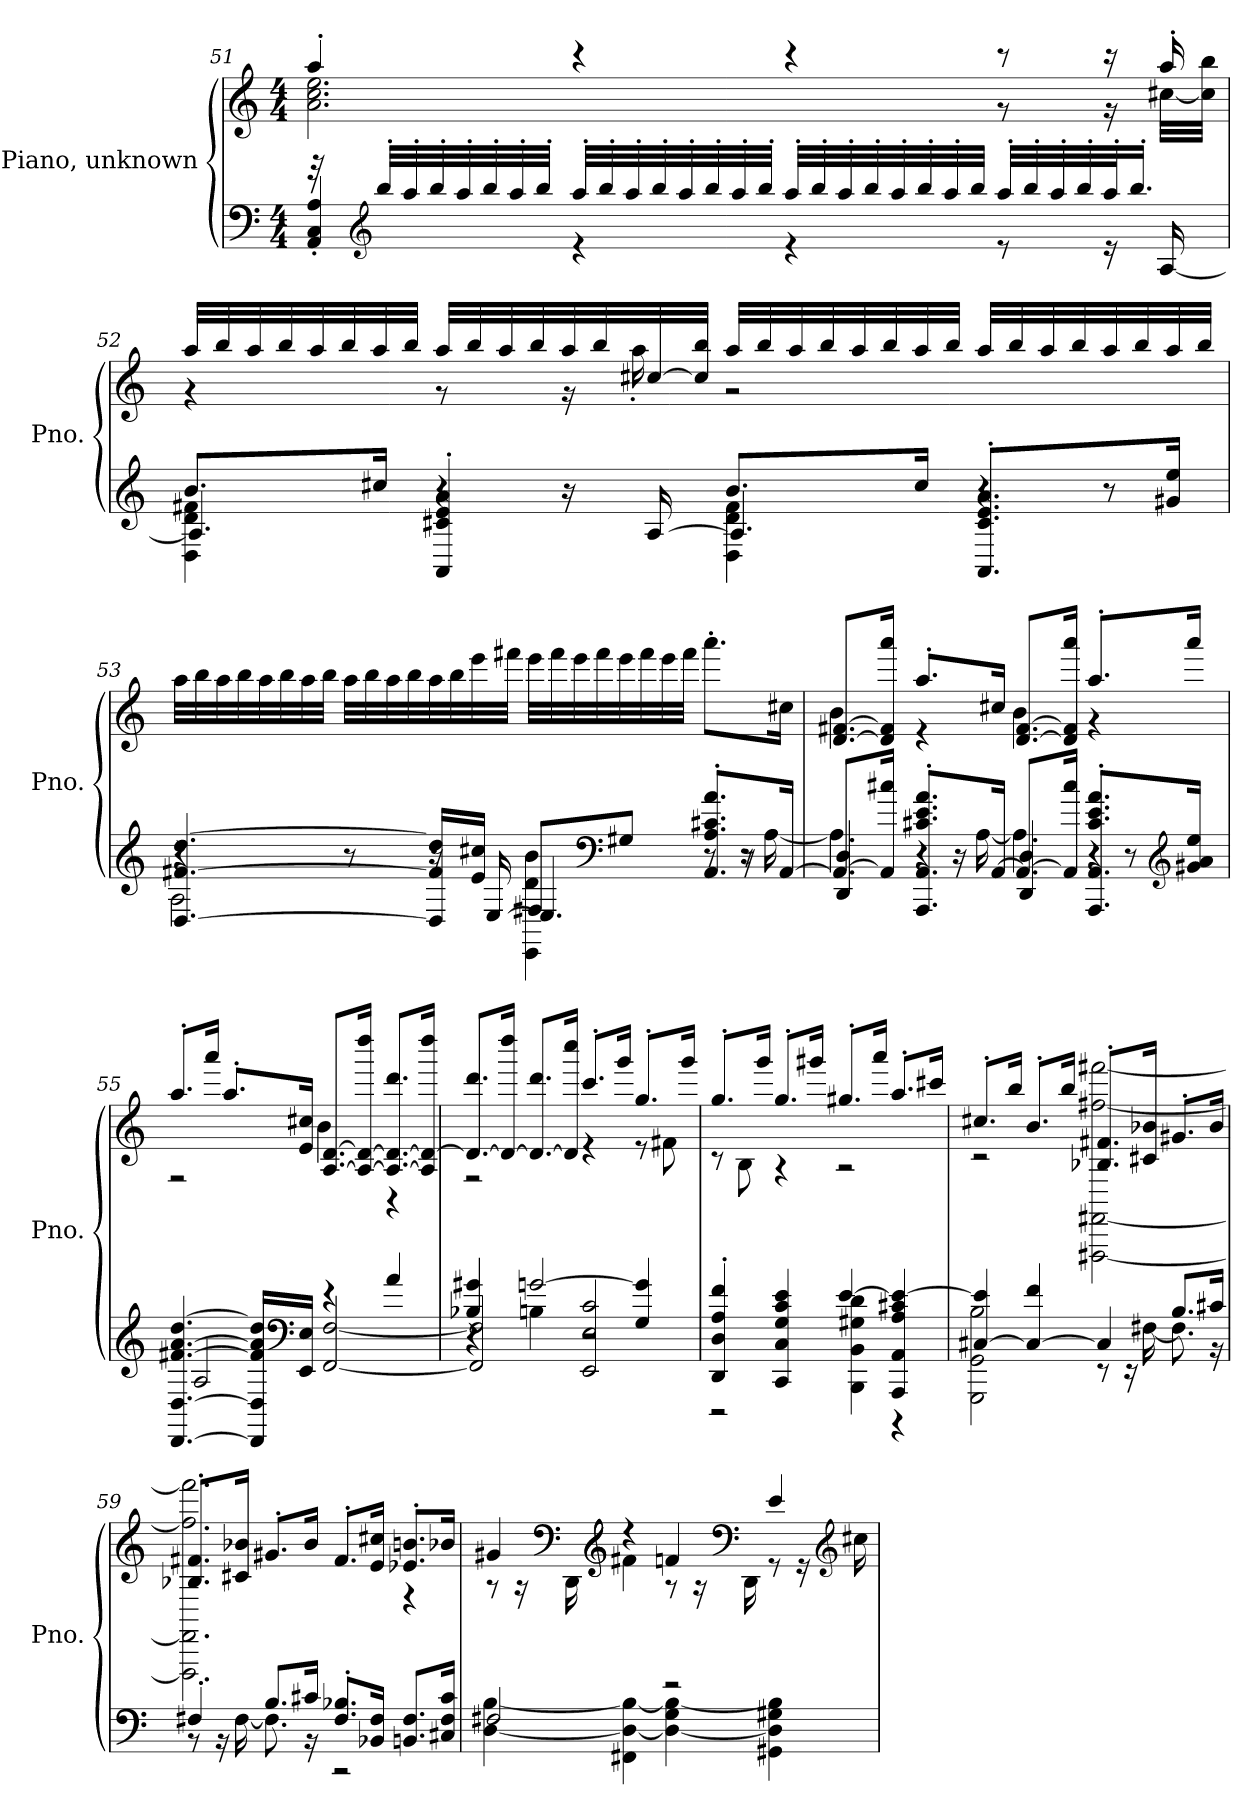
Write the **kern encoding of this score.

**kern	**kern
*part1	*part1
*staff2	*staff1
*I"Piano, unknown	*
*I'Pno.	*
!!LO:LB:g=z
*clefF4	*clefG2
*k[]	*k[]
*M4/4	*M4/4
=51	=51
*^	*^
32r	4AA/' 4C/' 4A/'	4aa'/	2.a\ 2.cc\ 2.ee\
*clefG2	*	*	*
32bb'/LLL	.	.	.
32aa'/	.	.	.
32bb'/	.	.	.
32aa'/	.	.	.
32bb'/	.	.	.
32aa'/	.	.	.
32bb'/JJJ	.	.	.
32aa'/LLL	4r	4r	.
32bb'/	.	.	.
32aa'/	.	.	.
32bb'/	.	.	.
32aa'/	.	.	.
32bb'/	.	.	.
32aa'/	.	.	.
32bb'/JJJ	.	.	.
32aa'/LLL	4r	4r	.
32bb'/	.	.	.
32aa'/	.	.	.
32bb'/	.	.	.
32aa'/	.	.	.
32bb'/	.	.	.
32aa'/	.	.	.
32bb/JJJ	.	.	.
32aa'/LLL	8r	8r	8r
32bb'/	.	.	.
32aa'/	.	.	.
32bb'/	.	.	.
32aa'/J	16r	16r	16r
16.bb'/JJ	.	.	.
.	[16A/	16aa'/	[32cc#X\LLL
.	.	.	32cc#\] 32bb\JJJ
!!LO:LB:g=z	!!
=52	=52	=52	=52
*	*^	*	*
8.b/L	4D\ 4d\ 4f#X\	4.A/]	32aa/LLL	4r
.	.	.	32bb/	.
.	.	.	32aa/	.
.	.	.	32bb/	.
.	.	.	32aa/	.
.	.	.	32bb/	.
16cc#X/Jk	.	.	32aa/	.
.	.	.	32bb/JJJ	.
4AA/' 4c#X/' 4e/' 4a/'	4r	.	32aa/LLL	8r
.	.	.	32bb/	.
.	.	.	32aa/	.
.	.	.	32bb/	.
.	.	16r	32aa/	16r
.	.	.	32bb/	.
.	.	[16A/	[32cc#X/	16aa'\
.	.	.	32cc#/] 32bb/JJJ	.
8.b/L	4D\ 4d\ 4f#\	4.A/]	32aa/LLL	2r
.	.	.	32bb/	.
.	.	.	32aa/	.
.	.	.	32bb/	.
.	.	.	32aa/	.
.	.	.	32bb/	.
16cc#/Jk	.	.	32aa/	.
.	.	.	32bb/JJJ	.
8.AA/' 8.c#/' 8.e/' 8.a/'L	4r	.	32aa/LLL	.
.	.	.	32bb/	.
.	.	.	32aa/	.
.	.	.	32bb/	.
.	.	8r	32aa/	.
.	.	.	32bb/	.
16g#X/ 16ee/Jk	.	.	32aa/	.
.	.	.	32bb/JJJ	.
*	*	*	*v	*v
!!LO:LB:g=z
=53	=53	=53	=53
[4.D/ [4.f#X/ [4.dd/	2A\	4r	32aa\LLL
.	.	.	32bb\
.	.	.	32aa\
.	.	.	32bb\
.	.	.	32aa\
.	.	.	32bb\
.	.	.	32aa\
.	.	.	32bb\JJJ
.	.	8r	32aa\LLL
.	.	.	32bb\
.	.	.	32aa\
.	.	.	32bb\
16D/] 16f#/] 16dd/]LL	.	16r	32aa\
.	.	.	32bb\
16e/ 16cc#X/JJ	.	[16E/	32eee\
.	.	.	32fff#X\JJJ
8F#X/L	4EE\ 4d\ 4b\	4.E/]	32eee\LLL
.	.	.	32fff#\
.	.	.	32eee\
.	.	.	32fff#\
*clefF4	*	*	*
8G#X/J	.	.	32eee\
.	.	.	32fff#\
.	.	.	32eee\
.	.	.	32fff#\JJJ
8.AA/' 8.A/' 8.c#X/' 8.a/'L	8r	.	8.aaa'\L
.	16r	8r	.
[16AA/Jk	[16A\	.	16cc#X\Jk
!!LO:PB:g=z
=54	=54	=54	=54
*	*	*	*^
8.AA/L_	4.A\]	4DD/ 4D/	[8.d/ [8.f#X/L	4b\
16AA/] 16cc#X/Jk	.	.	16d/] 16f#/] 16aaa/Jk	.
8.AAA/' 8.AA/' 8.c#X/' 8.e/' 8.a/'L	.	4r	8.aa'/L	4r
.	16r	.	.	.
[16AA/Jk	[16A\	.	16cc#X/Jk	.
8.AA/L_	4.A\]	4DD/ 4D/	[8.d/ [8.f#/L	4b\
16AA/] 16cc#/Jk	.	.	16d/] 16f#/] 16aaa/Jk	.
8.AAA/' 8.AA/' 8.c#/' 8.e/' 8.a/'L	.	4r	8.aa'/L	4r
.	8r	.	.	.
*clefG2	*	*	*	*
16g#X/ 16a/ 16ee/Jk	.	.	16aaa/Jk	.
*	*v	*v	*	*
=55	=55	=55	=55
[4.DD/ [4.D/ [4.f#X/ [4.a/ [4.dd/	2A/	8.aa'/L	2r
.	.	16aaa/Jk	.
.	.	8.aa'/L	.
16DD/] 16D/] 16f#/] 16a/] 16dd/]LL	.	.	.
*clefF4	*	*	*
16EE/ 16E/JJ	.	16e/ 16cc#X/Jk	.
4r	[2FF/ [2F/	[8.A/ [8.d/L	4b\
.	.	16A/_ 16d/_ 16dddd/Jk	.
4a/	.	8.A/_ 8.d/_ 8.ddd/L	4r
.	.	16A/] 16d/_ 16dddd/Jk	.
!!LO:LB:g=z	!!
=56	=56	=56	=56
*	*^	*	*
4B-X/ 4g#X/	4r	2FF/] 2F/]	8.d/_ 8.ddd/L	2r
.	.	.	16d/_ 16dddd/Jk	.
[2gn/	4Bn\	.	8.d/_ 8.ddd/L	.
.	.	.	16d/] 16cccc/Jk	.
.	2r	2EE/ 2E/ 2c/	8.ccc'/L	4r
.	.	.	16ggg/Jk	.
4G/ 4g/]	.	.	8.gg'/L	8r
.	.	.	.	8f#X\
.	.	.	16ggg/Jk	.
*	*v	*v	*	*
=57	=57	=57	=57
4DD/' 4D/' 4A/' 4f/'	2r	8.gg'/L	8r
.	.	.	8B\
.	.	16ggg/Jk	.
4CC/ 4C/ 4G/ 4c/ 4e/	.	8.gg'/L	4r
.	.	16ggg#X/Jk	.
[4e/	4BBB\ 4BB\ 4G#X\ 4d\	8.gg#X'/L	2r
.	.	16aaa/Jk	.
4AAA/ 4AA/ 4A/ 4c#X/ 4e/_	4r	8.aa'/L	.
.	.	16ccc#X/Jk	.
=58	=58	=58	=58
[4C#X/ 4e/]	2GGG\ 2GG\ 2B\	8.cc#X'/L	2r
.	.	16bb/Jk	.
4C#/_ 4f/	.	8.b'/L	.
.	.	16bb/Jk	.
4C#/]	8r	8.B-X/' 8.f#X/'L	[2FFF#X\ [2FF#X\ [2ff#X\ [2fff#X\
.	16r	.	.
.	[16F#X\	16c#X/ 16b-X/Jk	.
8.B/L	8.F#\]	8.g#X'/L	.
16c#X/Jk	16r	16b-/Jk	.
!!LO:LB:g=z	!!
=59	=59	=59	=59
4F#X'/	8r	8.B-X/' 8.f#X/'L	2.FFF#\] 2.FF#\] 2.ff#\] 2.fff#\]
.	16r	.	.
.	[16F#\	16c#X/ 16b-X/Jk	.
8.B/L	8.F#\]	8.g#X'/L	.
16c#X/Jk	16r	16b-/Jk	.
8.F#/' 8.B-X/'L	2r	8.f#'/L	.
16BB-X/ 16F#/Jk	.	16e/ 16cc#X/Jk	.
8.BBn/ 8.F#/L	.	8.e-X/' 8.bn/'L	4r
16C#X/ 16F#/ 16c#/Jk	.	16b-X/Jk	.
=60	=60	=60	=60
2F#X/	[4D\ [4B\	4g#X/	8r
.	.	.	16r
*	*	*clefF4	*
.	.	.	16DD\
*	*	*clefG2	*
.	4FF#X\ 4D\_ 4B\_	4r	4f#X\
2r	4D\_ 4G\ 4B\_	4fn/	8r
.	.	.	16r
*	*	*clefF4	*
.	.	.	16DD\
.	4GG#X\ 4D\] 4G#X\ 4B\]	4e/	8r
.	.	.	16r
*	*	*clefG2	*
.	.	.	16cc#X\
*v	*v	*	*
*	*v	*v
=	=
*-	*-
